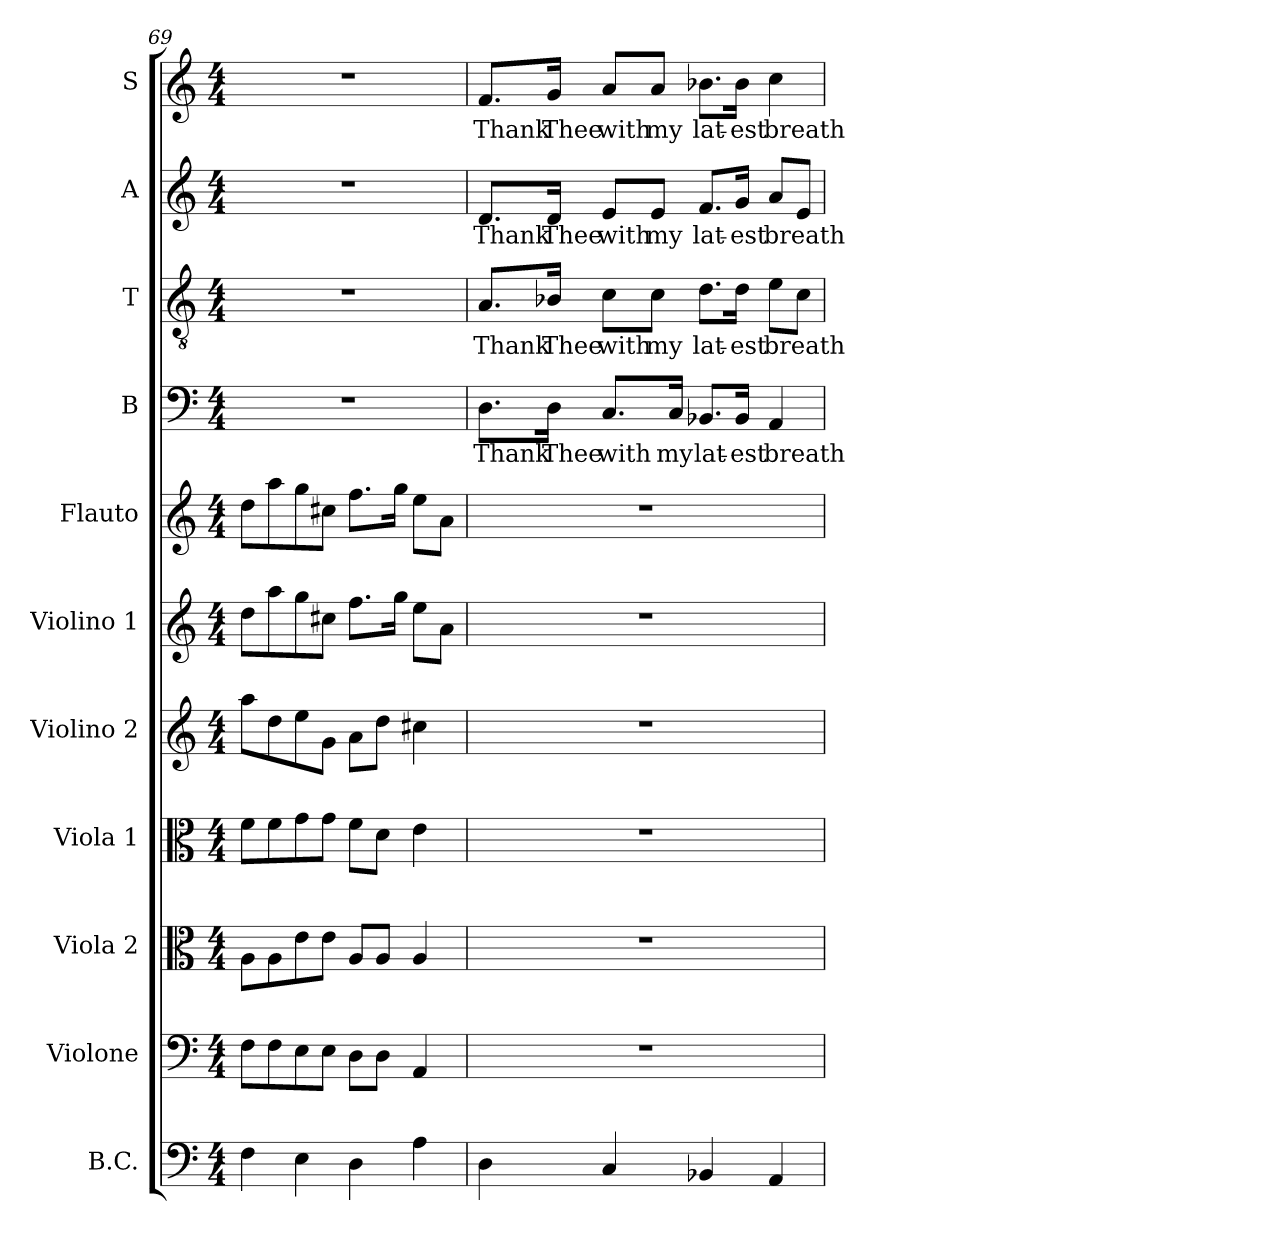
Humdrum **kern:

**kern	**kern	**kern	**kern	**kern	**kern	**kern	**kern	**text	**kern	**text	**kern	**text	**kern	**text
*part11	*part10	*part9	*part8	*part7	*part6	*part5	*part4	*part4	*part3	*part3	*part2	*part2	*part1	*part1
*staff11	*staff10	*staff9	*staff8	*staff7	*staff6	*staff5	*staff4	*staff4	*staff3	*staff3	*staff2	*staff2	*staff1	*staff1
*I"B.C.	*I"Violone	*I"Viola 2	*I"Viola 1	*I"Violino 2	*I"Violino 1	*I"Flauto	*I"B	*	*I"T	*	*I"A	*	*I"S	*
*I'B.C.	*I'Vne.	*I'Va2	*I'Va1	*I'Vn2	*I'Vn1	*I'Fl.	*I'B	*	*I'T	*	*I'A	*	*I'S	*
*clefF4	*clefF4	*clefC3	*clefC3	*clefG2	*clefG2	*clefG2	*clefF4	*	*clefGv2	*	*clefG2	*	*clefG2	*
*	*	*	*	*	*	*	*	*	*ITrd7c12	*	*	*	*	*
*k[]	*k[]	*k[]	*k[]	*k[]	*k[]	*k[]	*k[]	*	*k[]	*	*k[]	*	*k[]	*
*C:	*C:	*C:	*C:	*C:	*C:	*C:	*C:	*	*C:	*	*C:	*	*C:	*
*M4/4	*M4/4	*M4/4	*M4/4	*M4/4	*M4/4	*M4/4	*M4/4	*	*M4/4	*	*M4/4	*	*M4/4	*
=69	=69	=69	=69	=69	=69	=69	=69	=69	=69	=69	=69	=69	=69	=69
4Fi\	8Fi\L	8Ai\L	8fi\L	8aai\L	8ddi\L	8ddi\L	1r	.	1r	.	1r	.	1r	.
.	8Fi\	8Ai\	8fi\	8ddi\	8aai\	8aai\	.	.	.	.	.	.	.	.
4Ei\	8Ei\	8ei\	8gi\	8eei\	8ggi\	8ggi\	.	.	.	.	.	.	.	.
.	8Ei\J	8ei\J	8gi\J	8gi\J	8cc#Xi\J	8cc#Xi\J	.	.	.	.	.	.	.	.
4Di\	8Di\L	8Ai/L	8fi\L	8ai\L	8.ffi\L	8.ffi\L	.	.	.	.	.	.	.	.
.	8Di\J	8Ai/J	8di\J	8ddi\J	.	.	.	.	.	.	.	.	.	.
.	.	.	.	.	16ggi\Jk	16ggi\Jk	.	.	.	.	.	.	.	.
4Ai\	4AAi/	4Ai/	4ei\	4cc#Xi\	8eei\L	8eei\L	.	.	.	.	.	.	.	.
.	.	.	.	.	8ai\J	8ai\J	.	.	.	.	.	.	.	.
=70	=70	=70	=70	=70	=70	=70	=70	=70	=70	=70	=70	=70	=70	=70
!	!	!	!	!	!	!	!	!LO:LY:b:color=#000000	!	!	!	!	!	!
!	!	!	!	!	!	!	!	!	!	!LO:LY:b:color=#000000	!	!	!	!
!	!	!	!	!	!	!	!	!	!	!	!	!LO:LY:b:color=#000000	!	!
!	!	!	!	!	!	!	!	!	!	!	!	!	!	!LO:LY:b:color=#000000
4Di\	1r	1r	1r	1r	1r	1r	8.Di\L	Thank	8.AAi/L	Thank	8.di/L	Thank	8.fi/L	Thank
!	!	!	!	!	!	!	!	!LO:LY:b:color=#000000	!	!	!	!	!	!
!	!	!	!	!	!	!	!	!	!	!LO:LY:b:color=#000000	!	!	!	!
!	!	!	!	!	!	!	!	!	!	!	!	!LO:LY:b:color=#000000	!	!
!	!	!	!	!	!	!	!	!	!	!	!	!	!	!LO:LY:b:color=#000000
.	.	.	.	.	.	.	16Di\Jk	Thee	16BB-Xi/Jk	Thee	16di/Jk	Thee	16gi/Jk	Thee
!	!	!	!	!	!	!	!	!LO:LY:b:color=#000000	!	!	!	!	!	!
!	!	!	!	!	!	!	!	!	!	!LO:LY:b:color=#000000	!	!	!	!
!	!	!	!	!	!	!	!	!	!	!	!	!LO:LY:b:color=#000000	!	!
!	!	!	!	!	!	!	!	!	!	!	!	!	!	!LO:LY:b:color=#000000
4Ci/	.	.	.	.	.	.	8.Ci/L	with	8Ci\L	with	8ei/L	with	8ai/L	with
!	!	!	!	!	!	!	!	!	!	!LO:LY:b:color=#000000	!	!	!	!
!	!	!	!	!	!	!	!	!	!	!	!	!LO:LY:b:color=#000000	!	!
!	!	!	!	!	!	!	!	!	!	!	!	!	!	!LO:LY:b:color=#000000
.	.	.	.	.	.	.	.	.	8Ci\J	my	8ei/J	my	8ai/J	my
!	!	!	!	!	!	!	!	!LO:LY:b:color=#000000	!	!	!	!	!	!
.	.	.	.	.	.	.	16Ci/Jk	my	.	.	.	.	.	.
!	!	!	!	!	!	!	!	!LO:LY:b:color=#000000	!	!	!	!	!	!
!	!	!	!	!	!	!	!	!	!	!LO:LY:b:color=#000000	!	!	!	!
!	!	!	!	!	!	!	!	!	!	!	!	!LO:LY:b:color=#000000	!	!
!	!	!	!	!	!	!	!	!	!	!	!	!	!	!LO:LY:b:color=#000000
4BB-Xi/	.	.	.	.	.	.	8.BB-Xi/L	lat-	8.Di\L	lat-	8.fi/L	lat-	8.b-Xi\L	lat-
!	!	!	!	!	!	!	!	!LO:LY:b:color=#000000	!	!	!	!	!	!
!	!	!	!	!	!	!	!	!	!	!LO:LY:b:color=#000000	!	!	!	!
!	!	!	!	!	!	!	!	!	!	!	!	!LO:LY:b:color=#000000	!	!
!	!	!	!	!	!	!	!	!	!	!	!	!	!	!LO:LY:b:color=#000000
.	.	.	.	.	.	.	16BB-i/Jk	-est	16Di\Jk	-est	16gi/Jk	-est	16b-i\Jk	-est
!	!	!	!	!	!	!	!	!LO:LY:b:color=#000000	!	!	!	!	!	!
!	!	!	!	!	!	!	!	!	!	!LO:LY:b:color=#000000	!	!	!	!
!	!	!	!	!	!	!	!	!	!	!	!	!LO:LY:b:color=#000000	!	!
!	!	!	!	!	!	!	!	!	!	!	!	!	!	!LO:LY:b:color=#000000
4AAi/	.	.	.	.	.	.	4AAi/	breath	8Ei\L	breath	8ai/L	breath	4cci\	breath
.	.	.	.	.	.	.	.	.	8Ci\J	.	8ei/J	.	.	.
=	=	=	=	=	=	=	=	=	=	=	=	=	=	=
*-	*-	*-	*-	*-	*-	*-	*-	*-	*-	*-	*-	*-	*-	*-
